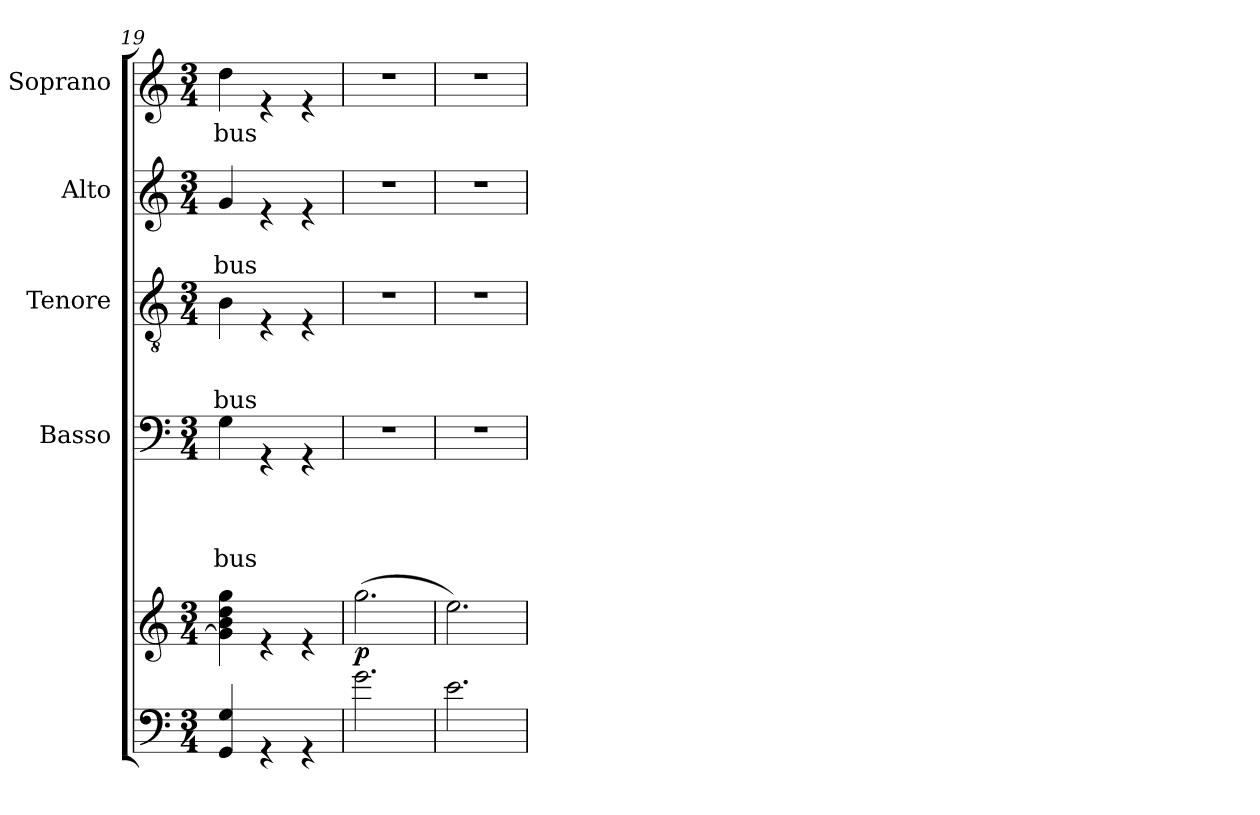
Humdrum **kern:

**kern	**kern	**dynam	**kern	**text	**text	**text	**text	**kern	**text	**text	**text	**kern	**text	**text	**kern	**text
*part6	*part5	*part5	*part4	*part4	*part4	*part4	*part4	*part3	*part3	*part3	*part3	*part2	*part2	*part2	*part1	*part1
*staff6	*staff5	*staff5	*staff4	*staff4	*staff4	*staff4	*staff4	*staff3	*staff3	*staff3	*staff3	*staff2	*staff2	*staff2	*staff1	*staff1
*	*	*	*I"Basso	*	*	*	*	*I"Tenore	*	*	*	*I"Alto	*	*	*I"Soprano	*
*clefF4	*clefG2	*	*clefF4	*	*	*	*	*clefGv2	*	*	*	*clefG2	*	*	*clefG2	*
*k[]	*k[]	*	*k[]	*	*	*	*	*k[]	*	*	*	*k[]	*	*	*k[]	*
*C:	*C:	*	*C:	*	*	*	*	*C:	*	*	*	*C:	*	*	*C:	*
*M3/4	*M3/4	*	*M3/4	*	*	*	*	*M3/4	*	*	*	*M3/4	*	*	*M3/4	*
=19	=19	=19	=19	=19	=19	=19	=19	=19	=19	=19	=19	=19	=19	=19	=19	=19
!	!	!	!	!	!	!	!LO:LY:b	!	!	!	!LO:LY:b	!	!	!LO:LY:b	!	!LO:LY:b
4GG/ 4G/	4g\] 4b\ 4dd\ 4gg\	.	4G\	.	.	.	-bus	4B\	.	.	-bus	4g/	.	-bus	4dd\	-bus
4rGG	4re	.	4rGG	.	.	.	.	4rE	.	.	.	4re	.	.	4re	.
4rGG	4re	.	4rGG	.	.	.	.	4rE	.	.	.	4re	.	.	4re	.
=20	=20	=20	=20	=20	=20	=20	=20	=20	=20	=20	=20	=20	=20	=20	=20	=20
!	!	!LO:DY:b	!	!	!	!	!	!	!	!	!	!	!	!	!	!
2.g\	(>2.gg\	p	2.r	.	.	.	.	2.r	.	.	.	2.r	.	.	2.r	.
=21	=21	=21	=21	=21	=21	=21	=21	=21	=21	=21	=21	=21	=21	=21	=21	=21
2.e\	2.ee\)	.	2.r	.	.	.	.	2.r	.	.	.	2.r	.	.	2.r	.
=	=	=	=	=	=	=	=	=	=	=	=	=	=	=	=	=
*-	*-	*-	*-	*-	*-	*-	*-	*-	*-	*-	*-	*-	*-	*-	*-	*-
